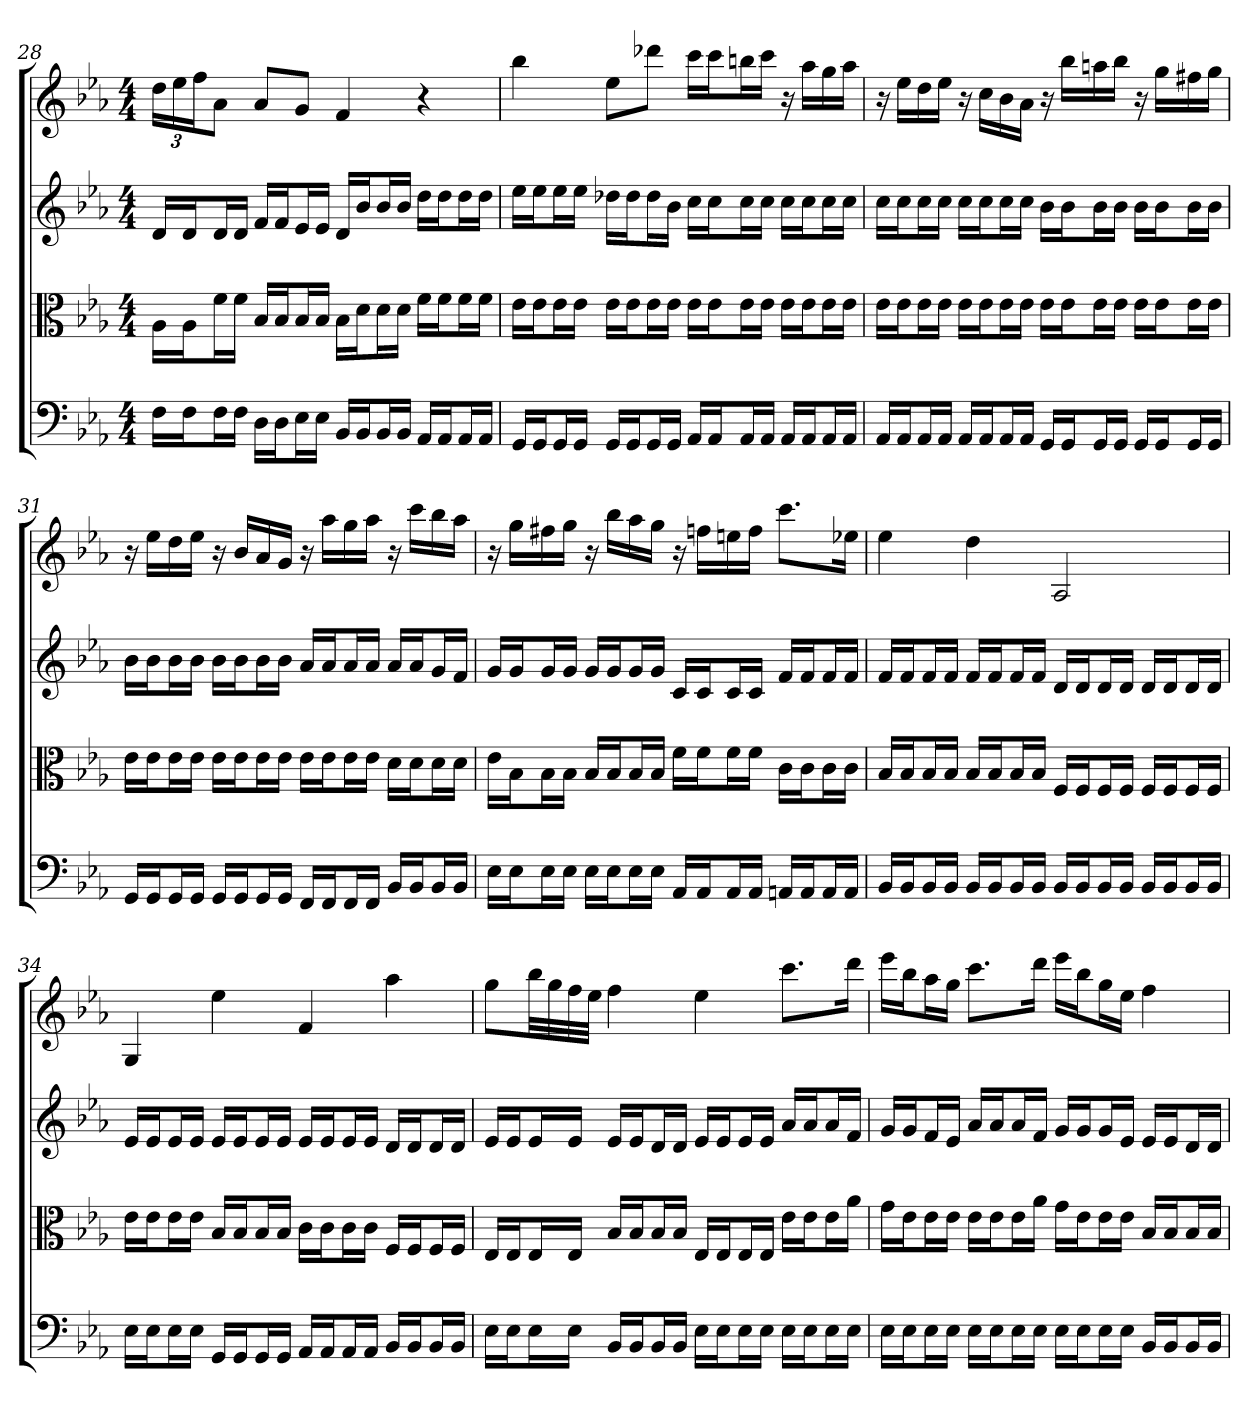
**kern	**kern	**kern	**kern
*part4	*part3	*part2	*part1
*staff4	*staff3	*staff2	*staff1
*clefF4	*clefC3	*	*
*k[b-e-a-]	*k[b-e-a-]	*k[b-e-a-]	*k[b-e-a-]
*E-:	*E-:	*E-:	*E-:
*M4/4	*M4/4	*M4/4	*M4/4
=28	=28	=28	=28
16F\LL	16A-\LL	16dLL	24ddLL
.	.	.	24ee-
16F\J	16A-\J	16dJ	.
.	.	.	24ffJ
16F\L	16f\L	16dL	8a-J
16F\JJ	16f\JJ	16dJJ	.
16D\LL	16B-/LL	16fLL	8a-L
16D\J	16B-/J	16fJ	.
16E-\L	16B-/L	16e-L	8gJ
16E-\JJ	16B-/JJ	16e-JJ	.
16BB-/LL	16B-\LL	16dLL	4f
16BB-/J	16d\J	16b-J	.
16BB-/L	16d\L	16b-L	.
16BB-/JJ	16d\JJ	16b-JJ	.
16AA-/LL	16f\LL	16ddLL	4r
16AA-/J	16f\J	16ddJ	.
16AA-/L	16f\L	16ddL	.
16AA-/JJ	16f\JJ	16ddJJ	.
=29	=29	=29	=29
16GG/LL	16e-\LL	16ee-LL	4bb-
16GG/J	16e-\J	16ee-J	.
16GG/L	16e-\L	16ee-L	.
16GG/JJ	16e-\JJ	16ee-JJ	.
16GG/LL	16e-\LL	16dd-XLL	8ee-L
16GG/J	16e-\J	16dd-J	.
16GG/L	16e-\L	16dd-L	8ddd-XJ
16GG/JJ	16e-\JJ	16b-JJ	.
16AA-/LL	16e-\LL	16ccLL	16cccLL
16AA-/J	16e-\J	16ccJ	16cccJ
16AA-/L	16e-\L	16ccL	16bbnL
16AA-/JJ	16e-\JJ	16ccJJ	16cccJJ
16AA-/LL	16e-\LL	16ccLL	16r
16AA-/J	16e-\J	16ccJ	16aa-LL
16AA-/L	16e-\L	16ccL	16gg
16AA-/JJ	16e-\JJ	16ccJJ	16aa-JJ
=30	=30	=30	=30
16AA-/LL	16e-\LL	16ccLL	16r
16AA-/J	16e-\J	16ccJ	16ee-LL
16AA-/L	16e-\L	16ccL	16dd
16AA-/JJ	16e-\JJ	16ccJJ	16ee-JJ
16AA-/LL	16e-\LL	16ccLL	16r
16AA-/J	16e-\J	16ccJ	16ccLL
16AA-/L	16e-\L	16ccL	16b-
16AA-/JJ	16e-\JJ	16ccJJ	16a-JJ
16GG/LL	16e-\LL	16b-LL	16r
16GG/J	16e-\J	16b-J	16bb-LL
16GG/L	16e-\L	16b-L	16aan
16GG/JJ	16e-\JJ	16b-JJ	16bb-JJ
16GG/LL	16e-\LL	16b-LL	16r
16GG/J	16e-\J	16b-J	16ggLL
16GG/L	16e-\L	16b-L	16ff#X
16GG/JJ	16e-\JJ	16b-JJ	16ggJJ
=31	=31	=31	=31
16GG/LL	16e-\LL	16b-LL	16r
16GG/J	16e-\J	16b-J	16ee-LL
16GG/L	16e-\L	16b-L	16dd
16GG/JJ	16e-\JJ	16b-JJ	16ee-JJ
16GG/LL	16e-\LL	16b-LL	16r
16GG/J	16e-\J	16b-J	16b-LL
16GG/L	16e-\L	16b-L	16a-
16GG/JJ	16e-\JJ	16b-JJ	16gJJ
16FF/LL	16e-\LL	16a-LL	16r
16FF/J	16e-\J	16a-J	16aa-LL
16FF/L	16e-\L	16a-L	16gg
16FF/JJ	16e-\JJ	16a-JJ	16aa-JJ
16BB-/LL	16d\LL	16a-LL	16r
16BB-/J	16d\J	16a-J	16cccLL
16BB-/L	16d\L	16gL	16bb-
16BB-/JJ	16d\JJ	16fJJ	16aa-JJ
=32	=32	=32	=32
16E-\LL	16e-\LL	16gLL	16r
16E-\J	16B-\J	16gJ	16ggLL
16E-\L	16B-\L	16gL	16ff#X
16E-\JJ	16B-\JJ	16gJJ	16ggJJ
16E-\LL	16B-/LL	16gLL	16r
16E-\J	16B-/J	16gJ	16bb-LL
16E-\L	16B-/L	16gL	16aa-
16E-\JJ	16B-/JJ	16gJJ	16ggJJ
16AA-/LL	16f\LL	16cLL	16r
16AA-/J	16f\J	16cJ	16ffnLL
16AA-/L	16f\L	16cL	16een
16AA-/JJ	16f\JJ	16cJJ	16ffJJ
16AAn/LL	16c\LL	16fLL	8.cccL
16AA/J	16c\J	16fJ	.
16AA/L	16c\L	16fL	.
16AA/JJ	16c\JJ	16fJJ	16ee-XJk
=33	=33	=33	=33
16BB-/LL	16B-/LL	16fLL	4ee-
16BB-/J	16B-/J	16fJ	.
16BB-/L	16B-/L	16fL	.
16BB-/JJ	16B-/JJ	16fJJ	.
16BB-/LL	16B-/LL	16fLL	4dd
16BB-/J	16B-/J	16fJ	.
16BB-/L	16B-/L	16fL	.
16BB-/JJ	16B-/JJ	16fJJ	.
16BB-/LL	16F/LL	16dLL	2A-
16BB-/J	16F/J	16dJ	.
16BB-/L	16F/L	16dL	.
16BB-/JJ	16F/JJ	16dJJ	.
16BB-/LL	16F/LL	16dLL	.
16BB-/J	16F/J	16dJ	.
16BB-/L	16F/L	16dL	.
16BB-/JJ	16F/JJ	16dJJ	.
=34	=34	=34	=34
16E-\LL	16e-\LL	16e-LL	4G
16E-\J	16e-\J	16e-J	.
16E-\L	16e-\L	16e-L	.
16E-\JJ	16e-\JJ	16e-JJ	.
16GG/LL	16B-/LL	16e-LL	4ee-
16GG/J	16B-/J	16e-J	.
16GG/L	16B-/L	16e-L	.
16GG/JJ	16B-/JJ	16e-JJ	.
16AA-/LL	16c\LL	16e-LL	4f
16AA-/J	16c\J	16e-J	.
16AA-/L	16c\L	16e-L	.
16AA-/JJ	16c\JJ	16e-JJ	.
16BB-/LL	16F/LL	16dLL	4aa-
16BB-/J	16F/J	16dJ	.
16BB-/L	16F/L	16dL	.
16BB-/JJ	16F/JJ	16dJJ	.
=35	=35	=35	=35
16E-\LL	16E-/LL	16e-LL	8ggL
16E-\J	16E-/J	16e-J	.
16E-\L	16E-/L	16e-L	32bb-LL
.	.	.	32gg
16E-\JJ	16E-/JJ	16e-JJ	32ff
.	.	.	32ee-JJJ
16BB-/LL	16B-/LL	16e-LL	4ff
16BB-/J	16B-/J	16e-J	.
16BB-/L	16B-/L	16dL	.
16BB-/JJ	16B-/JJ	16dJJ	.
16E-\LL	16E-/LL	16e-LL	4ee-
16E-\J	16E-/J	16e-J	.
16E-\L	16E-/L	16e-L	.
16E-\JJ	16E-/JJ	16e-JJ	.
16E-\LL	16e-\LL	16a-LL	8.cccL
16E-\J	16e-\J	16a-J	.
16E-\L	16e-\L	16a-L	.
16E-\JJ	16a-\JJ	16fJJ	16dddJk
=36	=36	=36	=36
16E-\LL	16g\LL	16gLL	16eee-LL
16E-\J	16e-\J	16gJ	16bb-J
16E-\L	16e-\L	16fL	16aa-L
16E-\JJ	16e-\JJ	16e-JJ	16ggJJ
16E-\LL	16e-\LL	16a-LL	8.cccL
16E-\J	16e-\J	16a-J	.
16E-\L	16e-\L	16a-L	.
16E-\JJ	16a-\JJ	16fJJ	16dddJk
16E-\LL	16g\LL	16gLL	16eee-LL
16E-\J	16e-\J	16gJ	16bb-J
16E-\L	16e-\L	16gL	16ggL
16E-\JJ	16e-\JJ	16e-JJ	16ee-JJ
16BB-/LL	16B-/LL	16e-LL	4ff
16BB-/J	16B-/J	16e-J	.
16BB-/L	16B-/L	16dL	.
16BB-/JJ	16B-/JJ	16dJJ	.
=	=	=	=
*-	*-	*-	*-
